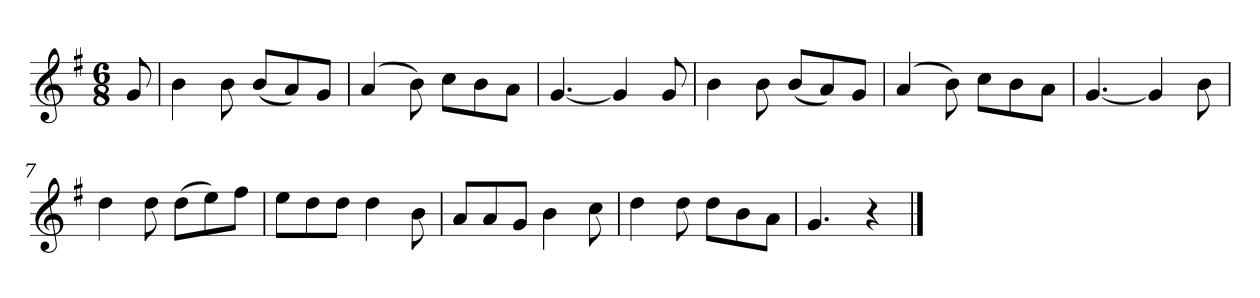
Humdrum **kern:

**kern
*part1
*staff1
*k[f#]
*M6/8
*MM120
=
8g
=1
4b
8b
(8bL
8a)
8gJ
=2
(4a
8b)
8ccL
8b
8aJ
=3
[4.g
4g]
8g
=4
4b
8b
(8bL
8a)
8gJ
=5
(4a
8b)
8ccL
8b
8aJ
=6
[4.g
4g]
8b
=7
4dd
8dd
(8ddL
8ee)
8ff#J
=8
8eeL
8dd
8ddJ
4dd
8b
=9
8aL
8a
8gJ
4b
8cc
=10
4dd
8dd
8ddL
8b
8aJ
=11
4.g
4r
==
*-
